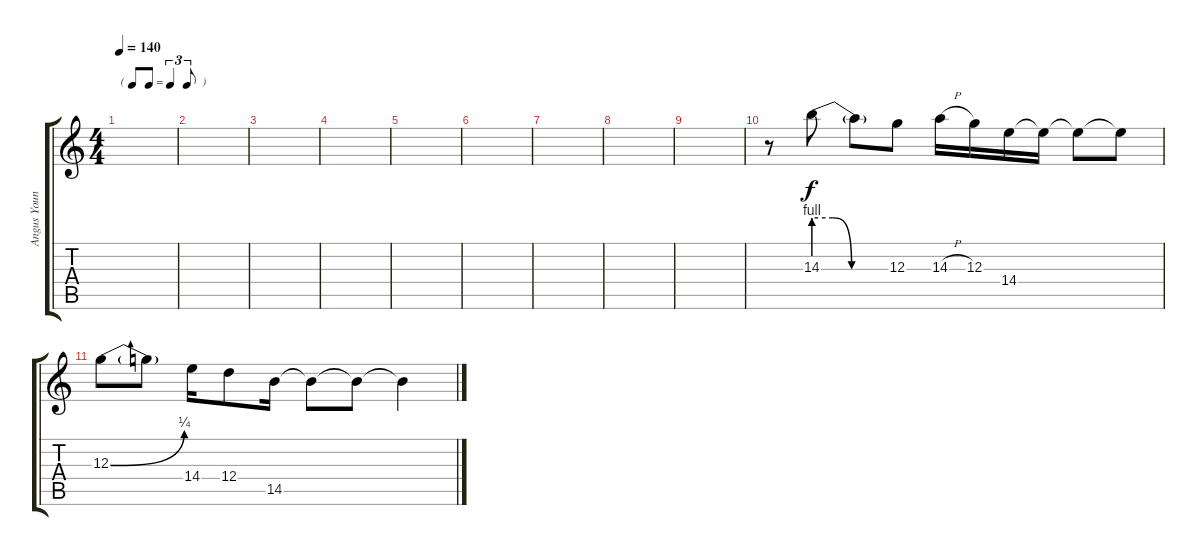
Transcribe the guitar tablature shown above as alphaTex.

\track ("Angus Young" "Angus Youn") {instrument distortionguitar}
\staff {score tabs}
\tuning (E4 B3 G3 D3 A2 E2) {hide}
\ts (4 4)
\tf triplet8th
\tempo 140
\clef g2
\ks c
|
|
|
|
|
|
|
|
|
r.8 14.3{be (custom 0 4 15 4 30 0 60 0)}.8 14.3{t}.8 12.3.8 14.3{h}.16 12.3.16 14.4.16 14.4{t}.16 14.4{t}.8 14.4{t}.8 |
12.3{be (bend 0 0 60 1)}.8 12.3{t}.8 14.4.16 12.4.8 14.5.16 14.5{t}.8 14.5{t}.8 14.5{t}.4
